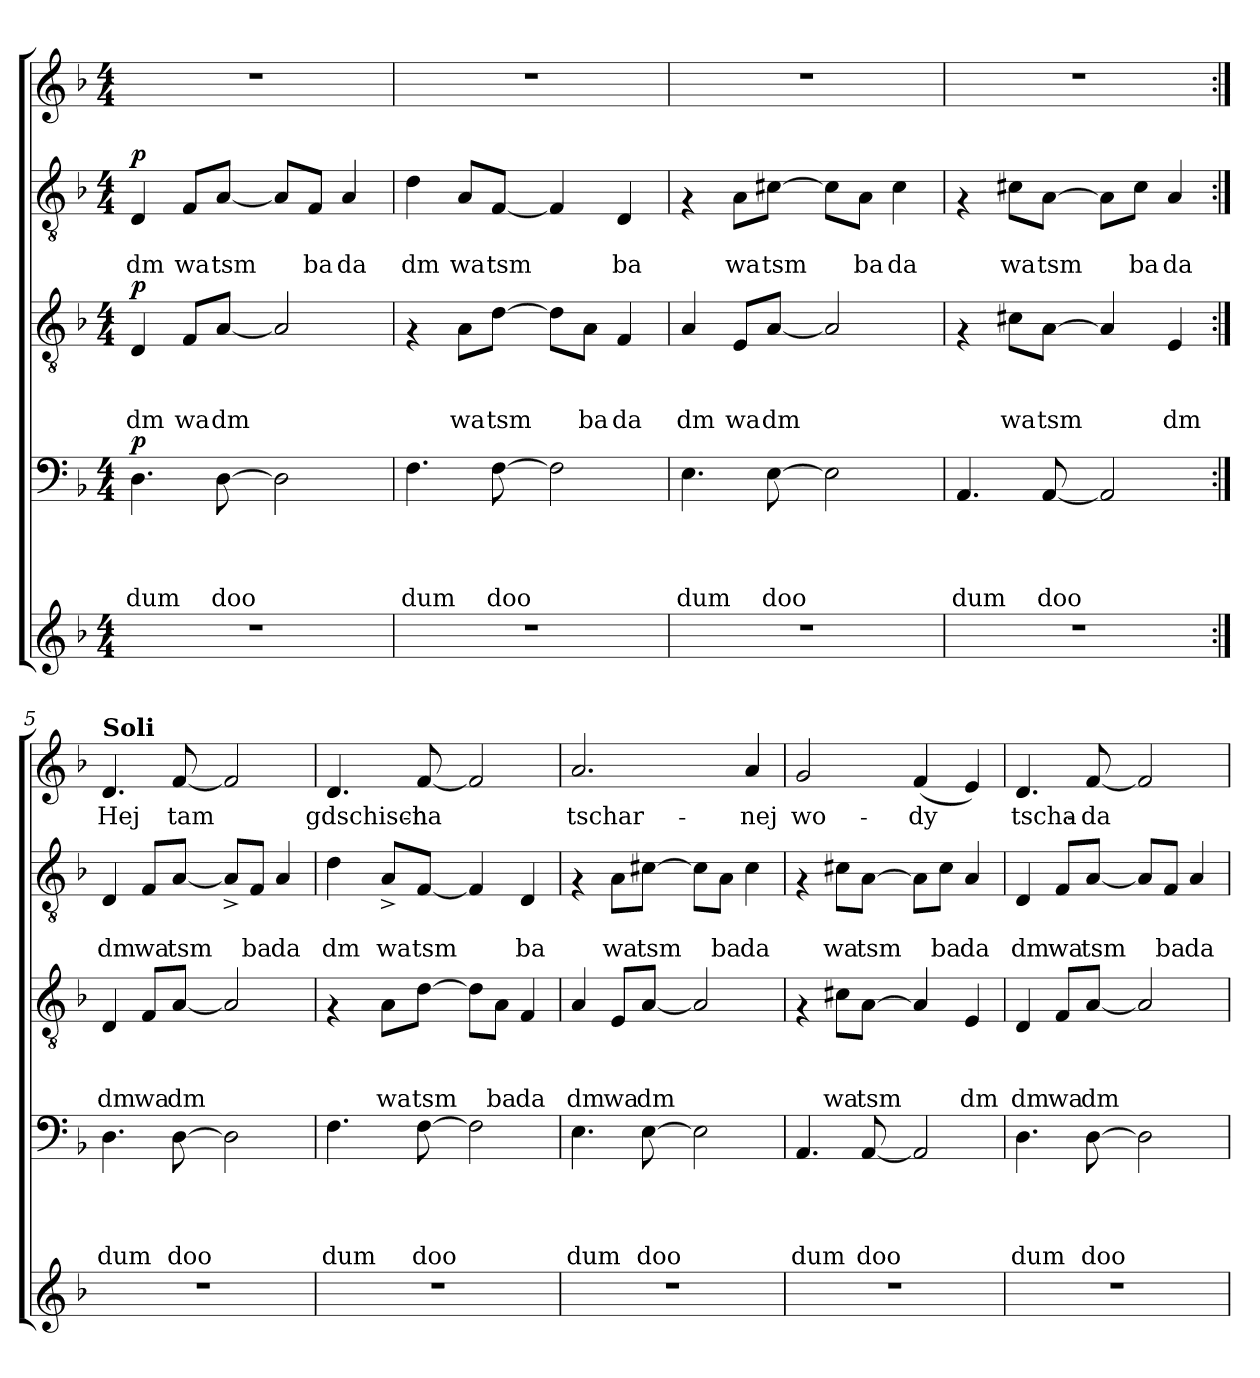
**kern	**kern	**text	**text	**text	**text	**dynam	**kern	**text	**text	**text	**dynam	**kern	**text	**text	**dynam	**kern	**text
*part5	*part4	*part4	*part4	*part4	*part4	*part4	*part3	*part3	*part3	*part3	*part3	*part2	*part2	*part2	*part2	*part1	*part1
*staff5	*staff4	*staff4	*staff4	*staff4	*staff4	*staff4	*staff3	*staff3	*staff3	*staff3	*staff3	*staff2	*staff2	*staff2	*staff2	*staff1	*staff1
*clefG2	*clefF4	*	*	*	*	*	*clefGv2	*	*	*	*	*clefGv2	*	*	*	*clefG2	*
*k[b-]	*k[b-]	*	*	*	*	*	*k[b-]	*	*	*	*	*k[b-]	*	*	*	*k[b-]	*
*F:	*F:	*	*	*	*	*	*F:	*	*	*	*	*F:	*	*	*	*F:	*
*M4/4	*M4/4	*	*	*	*	*	*M4/4	*	*	*	*	*M4/4	*	*	*	*M4/4	*
=1	=1	=1	=1	=1	=1	=1	=1	=1	=1	=1	=1	=1	=1	=1	=1	=1	=1
!	!	!	!	!	!LO:LY:b	!LO:DY:b	!	!	!	!LO:LY:b	!LO:DY:b	!	!	!LO:LY:b	!LO:DY:b	!	!
1r	4.D\	.	.	.	dum	p	4D/	.	.	dm	p	4D/	.	dm	p	1r	.
!	!	!	!	!	!	!	!	!	!	!LO:LY:b	!	!	!	!LO:LY:b	!	!	!
.	.	.	.	.	.	.	8F/L	.	.	wa	.	8F/L	.	wa	.	.	.
!	!	!	!	!	!LO:LY:b	!	!	!	!	!LO:LY:b	!	!	!	!LO:LY:b	!	!	!
.	[>8D\	.	.	.	doo	.	[<8A/J	.	.	dm	.	[<8A/J	.	tsm	.	.	.
.	2D\]	.	.	.	.	.	2A/]	.	.	.	.	8A/L]	.	.	.	.	.
!	!	!	!	!	!	!	!	!	!	!	!	!	!	!LO:LY:b	!	!	!
.	.	.	.	.	.	.	.	.	.	.	.	8F/J	.	ba	.	.	.
!	!	!	!	!	!	!	!	!	!	!	!	!	!	!LO:LY:b	!	!	!
.	.	.	.	.	.	.	.	.	.	.	.	4A/	.	da	.	.	.
=2	=2	=2	=2	=2	=2	=2	=2	=2	=2	=2	=2	=2	=2	=2	=2	=2	=2
!	!	!	!	!	!LO:LY:b	!	!	!	!	!	!	!	!	!LO:LY:b	!	!	!
1r	4.F\	.	.	.	dum	.	4rF	.	.	.	.	4d\	.	dm	.	1r	.
!	!	!	!	!	!	!	!	!	!	!LO:LY:b	!	!	!	!LO:LY:b	!	!	!
.	.	.	.	.	.	.	8A\L	.	.	wa	.	8A/L	.	wa	.	.	.
!	!	!	!	!	!LO:LY:b	!	!	!	!	!LO:LY:b	!	!	!	!LO:LY:b	!	!	!
.	[>8F\	.	.	.	doo	.	[>8d\J	.	.	tsm	.	[<8F/J	.	tsm	.	.	.
.	2F\]	.	.	.	.	.	8d\L]	.	.	.	.	4F/]	.	.	.	.	.
!	!	!	!	!	!	!	!	!	!	!LO:LY:b	!	!	!	!	!	!	!
.	.	.	.	.	.	.	8A\J	.	.	ba	.	.	.	.	.	.	.
!	!	!	!	!	!	!	!	!	!	!LO:LY:b	!	!	!	!LO:LY:b	!	!	!
.	.	.	.	.	.	.	4F/	.	.	da	.	4D/	.	ba	.	.	.
=3	=3	=3	=3	=3	=3	=3	=3	=3	=3	=3	=3	=3	=3	=3	=3	=3	=3
!	!	!	!	!	!LO:LY:b	!	!	!	!	!LO:LY:b	!	!	!	!	!	!	!
1r	4.E\	.	.	.	dum	.	4A/	.	.	dm	.	4rF	.	.	.	1r	.
!	!	!	!	!	!	!	!	!	!	!LO:LY:b	!	!	!	!LO:LY:b	!	!	!
.	.	.	.	.	.	.	8E/L	.	.	wa	.	8A\L	.	wa	.	.	.
!	!	!	!	!	!LO:LY:b	!	!	!	!	!LO:LY:b	!	!	!	!LO:LY:b	!	!	!
.	[>8E\	.	.	.	doo	.	[<8A/J	.	.	dm	.	[>8c#X\J	.	tsm	.	.	.
.	2E\]	.	.	.	.	.	2A/]	.	.	.	.	8c#\L]	.	.	.	.	.
!	!	!	!	!	!	!	!	!	!	!	!	!	!	!LO:LY:b	!	!	!
.	.	.	.	.	.	.	.	.	.	.	.	8A\J	.	ba	.	.	.
!	!	!	!	!	!	!	!	!	!	!	!	!	!	!LO:LY:b	!	!	!
.	.	.	.	.	.	.	.	.	.	.	.	4c#\	.	da	.	.	.
=4	=4	=4	=4	=4	=4	=4	=4	=4	=4	=4	=4	=4	=4	=4	=4	=4	=4
!	!	!	!	!	!LO:LY:b	!	!	!	!	!	!	!	!	!	!	!	!
1r	4.AA/	.	.	.	dum	.	4rF	.	.	.	.	4rF	.	.	.	1r	.
!	!	!	!	!	!	!	!	!	!	!LO:LY:b	!	!	!	!LO:LY:b	!	!	!
.	.	.	.	.	.	.	8c#X\L	.	.	wa	.	8c#X\L	.	wa	.	.	.
!	!	!	!	!	!LO:LY:b	!	!	!	!	!LO:LY:b	!	!	!	!LO:LY:b	!	!	!
.	[<8AA/	.	.	.	doo	.	[>8A\J	.	.	tsm	.	[>8A\J	.	tsm	.	.	.
.	2AA/]	.	.	.	.	.	4A/]	.	.	.	.	8A\L]	.	.	.	.	.
!	!	!	!	!	!	!	!	!	!	!	!	!	!	!LO:LY:b	!	!	!
.	.	.	.	.	.	.	.	.	.	.	.	8c#\J	.	ba	.	.	.
!	!	!	!	!	!	!	!	!	!	!LO:LY:b	!	!	!	!LO:LY:b	!	!	!
.	.	.	.	.	.	.	4E/	.	.	dm	.	4A/	.	da	.	.	.
!!LO:LB:g=z
=5:|!	=5:|!	=5:|!	=5:|!	=5:|!	=5:|!	=5:|!	=5:|!	=5:|!	=5:|!	=5:|!	=5:|!	=5:|!	=5:|!	=5:|!	=5:|!	=5:|!	=5:|!
!	!	!	!	!	!	!	!	!	!	!	!	!	!	!	!	!LO:TX:a:B:t=Soli	!
!	!	!	!	!	!LO:LY:b	!	!	!	!	!LO:LY:b	!	!	!	!LO:LY:b	!	!	!LO:LY:b
1r	4.D\	.	.	.	dum	.	4D/	.	.	dm	.	4D/	.	dm	.	4.d/	Hej
!	!	!	!	!	!	!	!	!	!	!LO:LY:b	!	!	!	!LO:LY:b	!	!	!
.	.	.	.	.	.	.	8F/L	.	.	wa	.	8F/L	.	wa	.	.	.
!	!	!	!	!	!LO:LY:b	!	!	!	!	!LO:LY:b	!	!	!	!LO:LY:b	!	!	!LO:LY:b
.	[>8D\	.	.	.	doo	.	[<8A/J	.	.	dm	.	[<8A/J	.	tsm	.	[<8f/	tam
.	2D\]	.	.	.	.	.	2A/]	.	.	.	.	8A^</L]	.	.	.	2f/]	.
!	!	!	!	!	!	!	!	!	!	!	!	!	!	!LO:LY:b	!	!	!
.	.	.	.	.	.	.	.	.	.	.	.	8F/J	.	ba	.	.	.
!	!	!	!	!	!	!	!	!	!	!	!	!	!	!LO:LY:b	!	!	!
.	.	.	.	.	.	.	.	.	.	.	.	4A/	.	da	.	.	.
=6	=6	=6	=6	=6	=6	=6	=6	=6	=6	=6	=6	=6	=6	=6	=6	=6	=6
!	!	!	!	!	!LO:LY:b	!	!	!	!	!	!	!	!	!LO:LY:b	!	!	!LO:LY:b
1r	4.F\	.	.	.	dum	.	4rF	.	.	.	.	4d\	.	dm	.	4.d/	gdschisch-
!	!	!	!	!	!	!	!	!	!	!LO:LY:b	!	!	!	!LO:LY:b	!	!	!
.	.	.	.	.	.	.	8A\L	.	.	wa	.	8A^</L	.	wa	.	.	.
!	!	!	!	!	!LO:LY:b	!	!	!	!	!LO:LY:b	!	!	!	!LO:LY:b	!	!	!LO:LY:b
.	[>8F\	.	.	.	doo	.	[>8d\J	.	.	tsm	.	[<8F/J	.	tsm	.	[<8f/	-na
.	2F\]	.	.	.	.	.	8d\L]	.	.	.	.	4F/]	.	.	.	2f/]	.
!	!	!	!	!	!	!	!	!	!	!LO:LY:b	!	!	!	!	!	!	!
.	.	.	.	.	.	.	8A\J	.	.	ba	.	.	.	.	.	.	.
!	!	!	!	!	!	!	!	!	!	!LO:LY:b	!	!	!	!LO:LY:b	!	!	!
.	.	.	.	.	.	.	4F/	.	.	da	.	4D/	.	ba	.	.	.
=7	=7	=7	=7	=7	=7	=7	=7	=7	=7	=7	=7	=7	=7	=7	=7	=7	=7
!	!	!	!	!	!LO:LY:b	!	!	!	!	!LO:LY:b	!	!	!	!	!	!	!LO:LY:b
1r	4.E\	.	.	.	dum	.	4A/	.	.	dm	.	4rF	.	.	.	2.a/	tschar-
!	!	!	!	!	!	!	!	!	!	!LO:LY:b	!	!	!	!LO:LY:b	!	!	!
.	.	.	.	.	.	.	8E/L	.	.	wa	.	8A\L	.	wa	.	.	.
!	!	!	!	!	!LO:LY:b	!	!	!	!	!LO:LY:b	!	!	!	!LO:LY:b	!	!	!
.	[>8E\	.	.	.	doo	.	[<8A/J	.	.	dm	.	[>8c#X\J	.	tsm	.	.	.
.	2E\]	.	.	.	.	.	2A/]	.	.	.	.	8c#\L]	.	.	.	.	.
!	!	!	!	!	!	!	!	!	!	!	!	!	!	!LO:LY:b	!	!	!
.	.	.	.	.	.	.	.	.	.	.	.	8A\J	.	ba	.	.	.
!	!	!	!	!	!	!	!	!	!	!	!	!	!	!LO:LY:b	!	!	!LO:LY:b
.	.	.	.	.	.	.	.	.	.	.	.	4c#\	.	da	.	4a/	-nej
=8	=8	=8	=8	=8	=8	=8	=8	=8	=8	=8	=8	=8	=8	=8	=8	=8	=8
!	!	!	!	!	!LO:LY:b	!	!	!	!	!	!	!	!	!	!	!	!LO:LY:b
1r	4.AA/	.	.	.	dum	.	4rF	.	.	.	.	4rF	.	.	.	2g/	wo-
!	!	!	!	!	!	!	!	!	!	!LO:LY:b	!	!	!	!LO:LY:b	!	!	!
.	.	.	.	.	.	.	8c#X\L	.	.	wa	.	8c#X\L	.	wa	.	.	.
!	!	!	!	!	!LO:LY:b	!	!	!	!	!LO:LY:b	!	!	!	!LO:LY:b	!	!	!
.	[<8AA/	.	.	.	doo	.	[>8A\J	.	.	tsm	.	[>8A\J	.	tsm	.	.	.
!	!	!	!	!	!	!	!	!	!	!	!	!	!	!	!	!	!LO:LY:b
.	2AA/]	.	.	.	.	.	4A/]	.	.	.	.	8A\L]	.	.	.	(<4f/	-dy
!	!	!	!	!	!	!	!	!	!	!	!	!	!	!LO:LY:b	!	!	!
.	.	.	.	.	.	.	.	.	.	.	.	8c#\J	.	ba	.	.	.
!	!	!	!	!	!	!	!	!	!	!LO:LY:b	!	!	!	!LO:LY:b	!	!	!
.	.	.	.	.	.	.	4E/	.	.	dm	.	4A/	.	da	.	4e/)	.
=9	=9	=9	=9	=9	=9	=9	=9	=9	=9	=9	=9	=9	=9	=9	=9	=9	=9
!	!	!	!	!	!LO:LY:b	!	!	!	!	!LO:LY:b	!	!	!	!LO:LY:b	!	!	!LO:LY:b
1r	4.D\	.	.	.	dum	.	4D/	.	.	dm	.	4D/	.	dm	.	4.d/	tscha-
!	!	!	!	!	!	!	!	!	!	!LO:LY:b	!	!	!	!LO:LY:b	!	!	!
.	.	.	.	.	.	.	8F/L	.	.	wa	.	8F/L	.	wa	.	.	.
!	!	!	!	!	!LO:LY:b	!	!	!	!	!LO:LY:b	!	!	!	!LO:LY:b	!	!	!LO:LY:b
.	[>8D\	.	.	.	doo	.	[<8A/J	.	.	dm	.	[<8A/J	.	tsm	.	[<8f/	-da
.	2D\]	.	.	.	.	.	2A/]	.	.	.	.	8A/L]	.	.	.	2f/]	.
!	!	!	!	!	!	!	!	!	!	!	!	!	!	!LO:LY:b	!	!	!
.	.	.	.	.	.	.	.	.	.	.	.	8F/J	.	ba	.	.	.
!	!	!	!	!	!	!	!	!	!	!	!	!	!	!LO:LY:b	!	!	!
.	.	.	.	.	.	.	.	.	.	.	.	4A/	.	da	.	.	.
=	=	=	=	=	=	=	=	=	=	=	=	=	=	=	=	=	=
*-	*-	*-	*-	*-	*-	*-	*-	*-	*-	*-	*-	*-	*-	*-	*-	*-	*-
